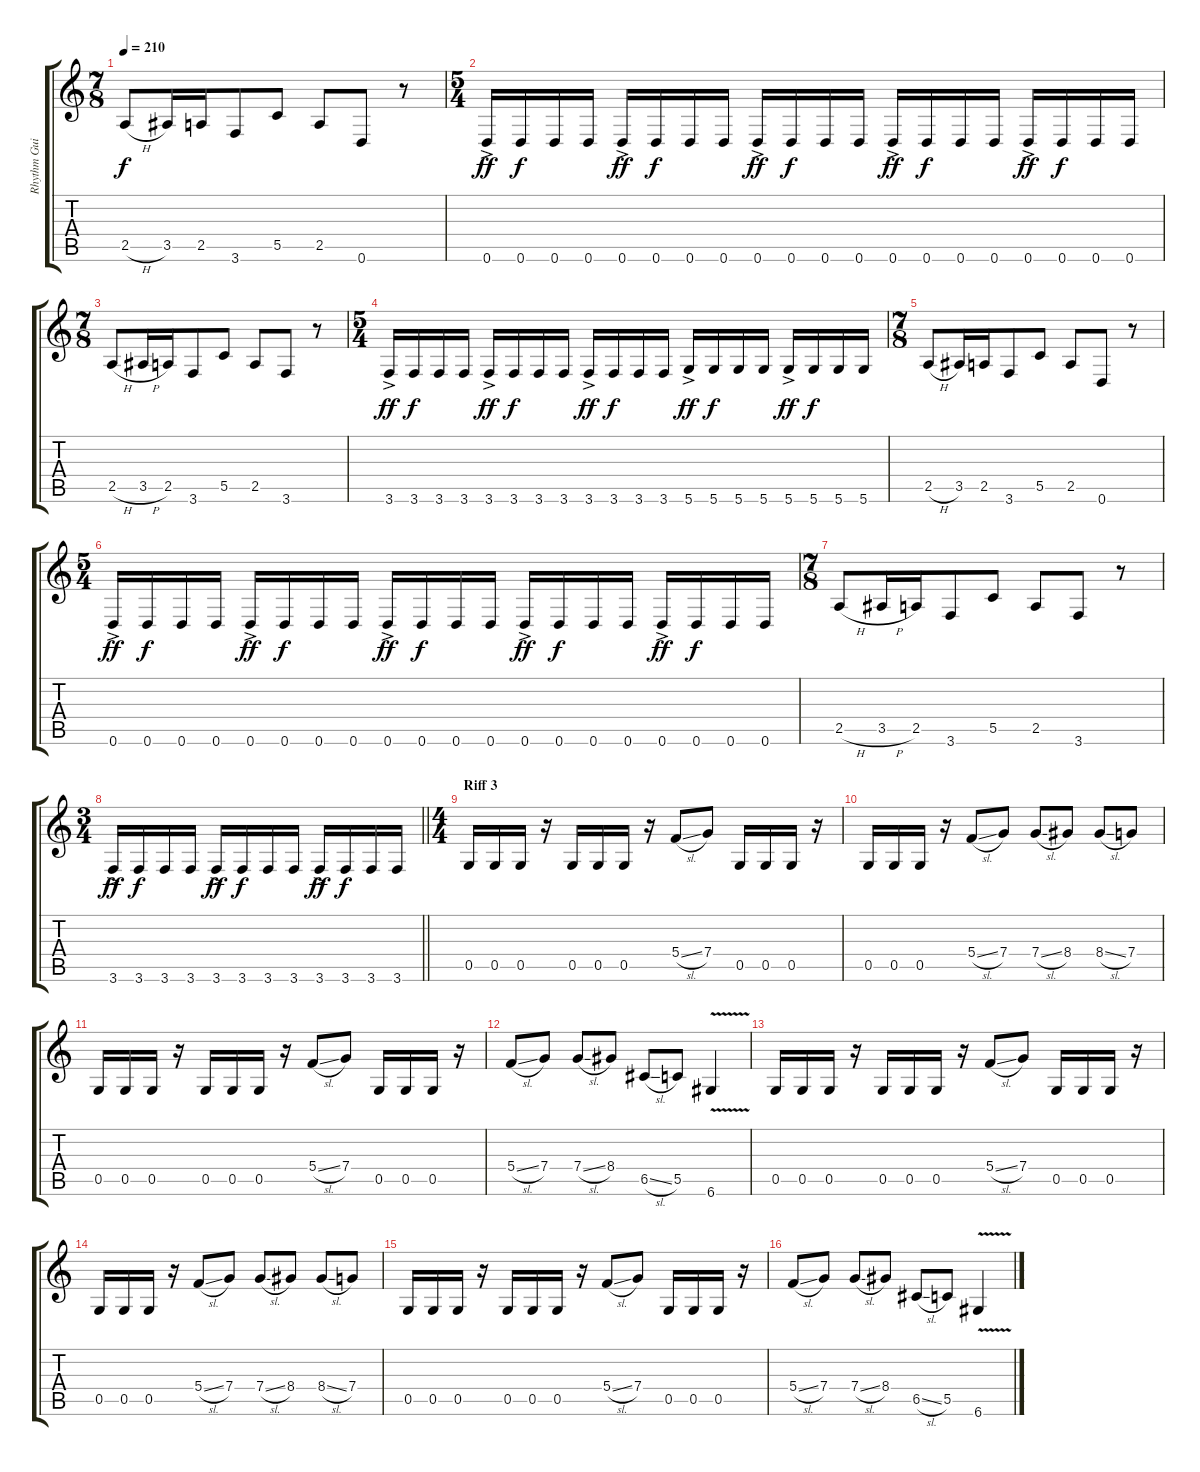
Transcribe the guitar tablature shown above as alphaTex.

\track ("Rhythm Guitar 2 (Andy LaRocque)" "Rhythm Gui") {instrument distortionguitar}
\staff {score tabs}
\tuning (D4 A3 F3 C3 G2 D2) {hide}
\ts (7 8)
\tempo 210
\clef g2
\ks c
2.5{h}.8{dy f} 3.5.16 2.5.16 3.6.8 5.5.8 2.5.8 0.6.8 r.8 |
\ts (5 4)
0.6{ac}.16{dy ff} 0.6.16{dy f} 0.6.16 0.6.16 0.6{ac}.16{dy ff} 0.6.16{dy f} 0.6.16 0.6.16 0.6{ac}.16{dy ff} 0.6.16{dy f} 0.6.16 0.6.16 0.6{ac}.16{dy ff} 0.6.16{dy f} 0.6.16 0.6.16 0.6{ac}.16{dy ff} 0.6.16{dy f} 0.6.16 0.6.16 |
\ts (7 8)
2.5{h}.8 3.5{h}.16 2.5.16 3.6.8 5.5.8 2.5.8 3.6.8 r.8 |
\ts (5 4)
3.6{ac}.16{dy ff} 3.6.16{dy f} 3.6.16 3.6.16 3.6{ac}.16{dy ff} 3.6.16{dy f} 3.6.16 3.6.16 3.6{ac}.16{dy ff} 3.6.16{dy f} 3.6.16 3.6.16 5.6{ac}.16{dy ff} 5.6.16{dy f} 5.6.16 5.6.16 5.6{ac}.16{dy ff} 5.6.16{dy f} 5.6.16 5.6.16 |
\ts (7 8)
2.5{h}.8 3.5.16 2.5.16 3.6.8 5.5.8 2.5.8 0.6.8 r.8 |
\ts (5 4)
0.6{ac}.16{dy ff} 0.6.16{dy f} 0.6.16 0.6.16 0.6{ac}.16{dy ff} 0.6.16{dy f} 0.6.16 0.6.16 0.6{ac}.16{dy ff} 0.6.16{dy f} 0.6.16 0.6.16 0.6{ac}.16{dy ff} 0.6.16{dy f} 0.6.16 0.6.16 0.6{ac}.16{dy ff} 0.6.16{dy f} 0.6.16 0.6.16 |
\ts (7 8)
2.5{h}.8 3.5{h}.16 2.5.16 3.6.8 5.5.8 2.5.8 3.6.8 r.8 |
\ts (3 4)
\barLineRight lightlight
3.6{ac}.16{dy ff} 3.6.16{dy f} 3.6.16 3.6.16 3.6{ac}.16{dy ff} 3.6.16{dy f} 3.6.16 3.6.16 3.6{ac}.16{dy ff} 3.6.16{dy f} 3.6.16 3.6.16 |
\ts (4 4)
\section ("" "Riff 3")
0.5.16 0.5.16 0.5.16 r.16 0.5.16 0.5.16 0.5.16 r.16 5.4{sl}.8 7.4.8 0.5.16 0.5.16 0.5.16 r.16 |
0.5.16 0.5.16 0.5.16 r.16 5.4{sl}.8 7.4.8 7.4{sl}.8 8.4.8 8.4{sl}.8 7.4.8 |
0.5.16 0.5.16 0.5.16 r.16 0.5.16 0.5.16 0.5.16 r.16 5.4{sl}.8 7.4.8 0.5.16 0.5.16 0.5.16 r.16 |
5.4{sl}.8 7.4.8 7.4{sl}.8 8.4.8 6.5{sl}.8 5.5.8 6.6{v}.4 |
0.5.16 0.5.16 0.5.16 r.16 0.5.16 0.5.16 0.5.16 r.16 5.4{sl}.8 7.4.8 0.5.16 0.5.16 0.5.16 r.16 |
0.5.16 0.5.16 0.5.16 r.16 5.4{sl}.8 7.4.8 7.4{sl}.8 8.4.8 8.4{sl}.8 7.4.8 |
0.5.16 0.5.16 0.5.16 r.16 0.5.16 0.5.16 0.5.16 r.16 5.4{sl}.8 7.4.8 0.5.16 0.5.16 0.5.16 r.16 |
5.4{sl}.8 7.4.8 7.4{sl}.8 8.4.8 6.5{sl}.8 5.5.8 6.6{v}.4
